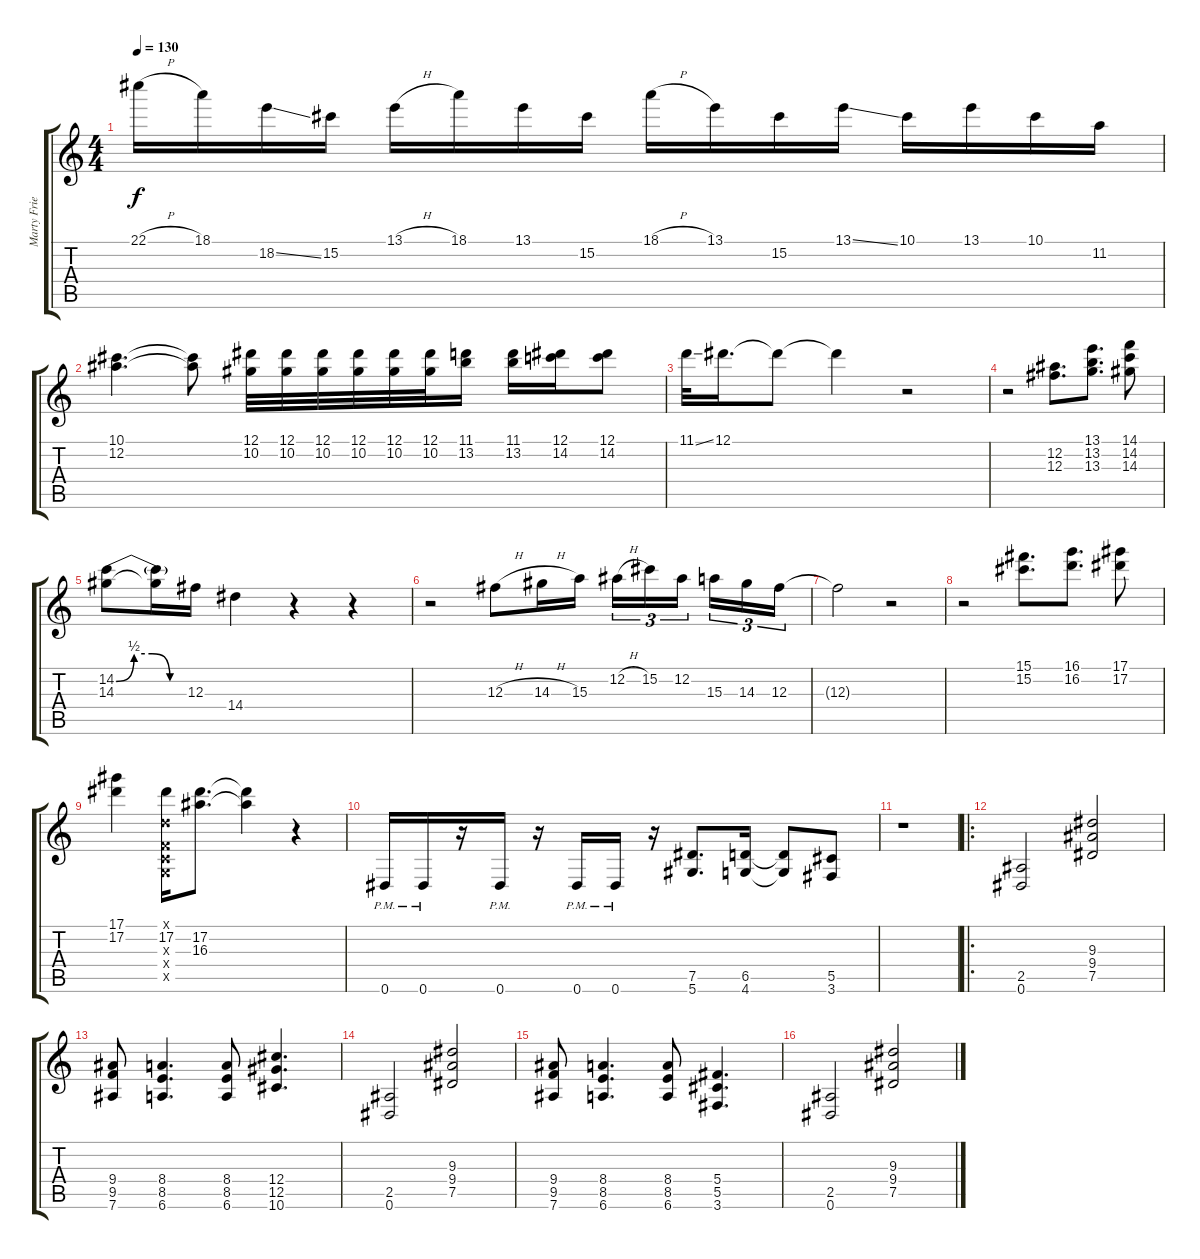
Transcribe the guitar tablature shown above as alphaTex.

\track ("Marty Friedman " "Marty Frie") {instrument distortionguitar}
\staff {score tabs}
\tuning (Eb4 Bb3 Gb3 Db3 Ab2 Eb2) {hide}
\ts (4 4)
\tempo 130
\clef g2
\ks c
22.1{h}.16{dy f} 18.1.16 18.2{ss}.16 15.2.16 13.1{h}.16 18.1.16 13.1.16 15.2.16 18.1{h}.16 13.1.16 15.2.16 13.1{ss}.16 10.1.16 13.1.16 10.1.16 11.2.16 |
(10.1 12.2).4{d} (10.1{t} 12.2{t}).8 (12.1 10.2).32 (12.1 10.2).32 (12.1 10.2).32 (12.1 10.2).32 (12.1 10.2).32 (12.1 10.2).32 (11.1 13.2).16 (11.1 13.2).16 (12.1 14.2).16 (12.1 14.2).8 |
11.1{ss}.32 12.1.16{d} 12.1{t}.8 12.1{t}.4 r.2 |
r.2 (12.2 12.3).8{d} (13.1 13.2 13.3).8{d} (14.1 14.2 14.3).8 |
(14.2{be (custom 0 0 15 2 30 2 45 0 60 0)} 14.3).8 (14.2{t} 14.3{t}).16 12.3.16 14.4.4 r.4 r.4 |
r.2 12.3{h}.8 14.3{h}.16 15.3.16 12.2{h}.16{tu (3 2)} 15.2.16{tu (3 2)} 12.2.16{tu (3 2)} 15.3.16{tu (3 2)} 14.3.16{tu (3 2)} 12.3.16{tu (3 2)} |
12.3{t}.2 r.2 |
r.2 (15.1 15.2).8{d} (16.1 16.2).8{d} (17.1 17.2).8 |
(17.1 17.2).4 (-1.1{x} 17.2 -1.3{x} -1.4{x} -1.5{x}).16 (17.2 16.3).8{d} (17.2{t} 16.3{t}).4 r.4 |
0.6{pm}.16 0.6{pm}.16 r.16 0.6{pm}.16 r.16 0.6{pm}.16 0.6{pm}.16 r.16 (7.5 5.6).8{d} (6.5 4.6).16 (6.5{t} 4.6{t}).8 (5.5 3.6).8 |
r.1 |
\ro
(2.5 0.6).2 (9.3 9.4 7.5).2 |
(9.4 9.5 7.6).8 (8.4 8.5 6.6).4{d} (8.4 8.5 6.6).8 (12.4 12.5 10.6).4{d} |
(2.5 0.6).2 (9.3 9.4 7.5).2 |
(9.4 9.5 7.6).8 (8.4 8.5 6.6).4{d} (8.4 8.5 6.6).8 (5.4 5.5 3.6).4{d} |
(2.5 0.6).2 (9.3 9.4 7.5).2
